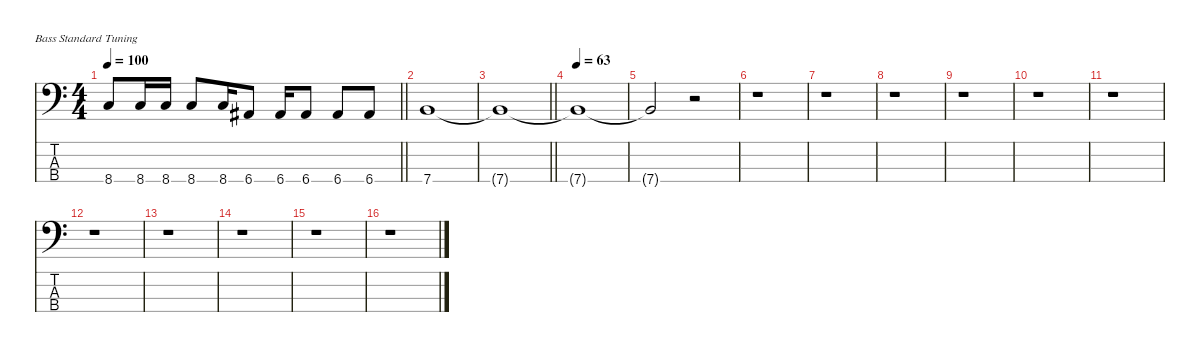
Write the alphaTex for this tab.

\defaultSystemsLayout 4
\hideDynamics
\bracketExtendMode nobrackets
\singleTrackTrackNamePolicy hidden
\multiTrackTrackNamePolicy hidden
\firstSystemTrackNameMode fullname
\firstSystemTrackNameOrientation horizontal
\otherSystemsTrackNameOrientation horizontal
\track ("Bass" "el.bs.") {defaultSystemsLayout 4 instrument electricbassfinger}
\staff {score tabs}
\tuning (G2 D2 A1 E1)
\ts (4 4)
\tempo 100
\clef f4
\barLineRight lightlight
\ks c
8.4.8{dy f beam Up} 8.4.16{beam Up} 8.4.16{beam Up} 8.4.8{beam Up} 8.4.16{beam Up} 6.4{acc #}.8{beam Up} 6.4{acc #}.16{beam Up} 6.4{acc #}.8{beam Up} 6.4{acc #}.8{beam Up} 6.4{acc #}.8{beam Up} |
7.4.1{beam Up} |
\barLineRight lightlight
7.4{t}.1{beam Up} |
\tempo 63
\ks aminor
7.4{t}.1{beam Up} |
7.4{t}.2{beam Up} r.2{beam Up} |
r.1{beam Down} |
r.1{beam Down} |
r.1{beam Down} |
r.1{beam Down} |
r.1{beam Down} |
r.1{beam Down} |
r.1{beam Down} |
r.1{beam Down} |
r.1{beam Down} |
r.1{beam Down} |
r.1{beam Down}
